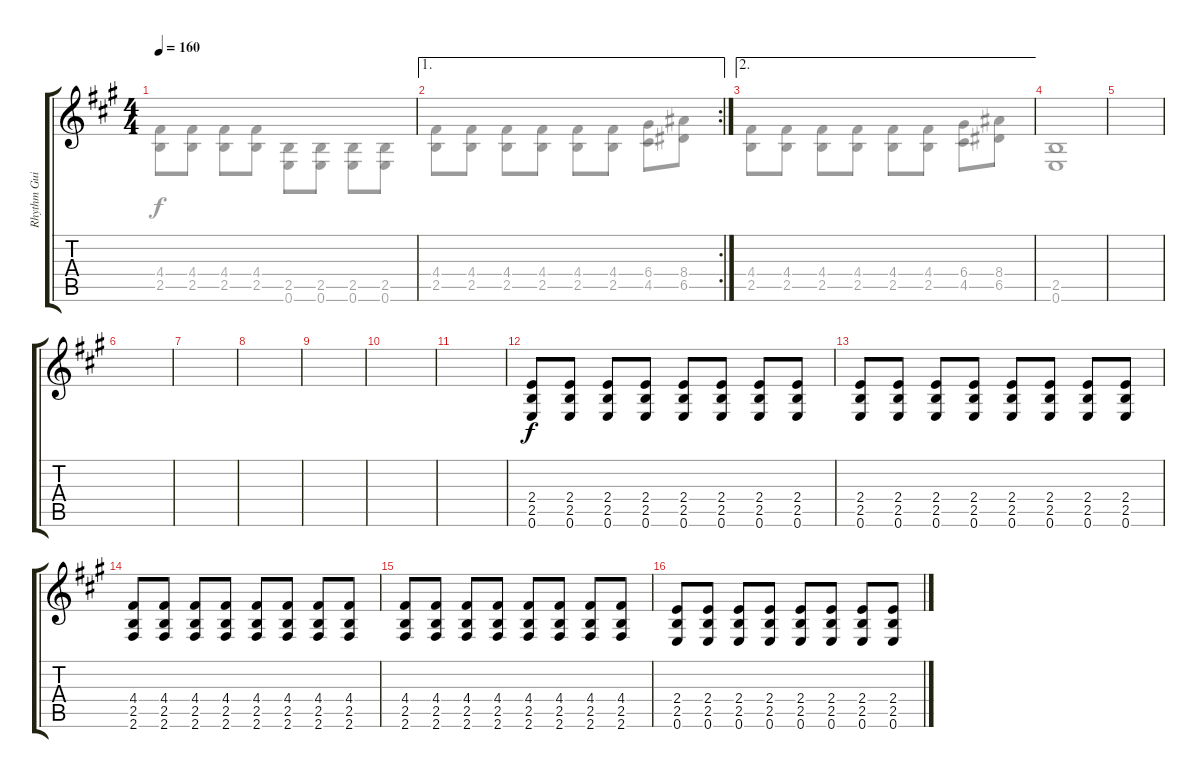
\track ("Rhythm Guitar" "Rhythm Gui") {instrument overdrivenguitar}
\staff {score tabs}
\tuning (E4 B3 G3 D3 A2 E2) {hide}
\voice
\ts (4 4)
\tempo 160
\clef g2
\ks f#minor
|
\ae 1
\rc 2
|
\ae 2
|
|
|
|
|
|
|
|
|
(2.4 2.5 0.6).8 (2.4 2.5 0.6).8 (2.4 2.5 0.6).8 (2.4 2.5 0.6).8 (2.4 2.5 0.6).8 (2.4 2.5 0.6).8 (2.4 2.5 0.6).8 (2.4 2.5 0.6).8 |
(2.4 2.5 0.6).8 (2.4 2.5 0.6).8 (2.4 2.5 0.6).8 (2.4 2.5 0.6).8 (2.4 2.5 0.6).8 (2.4 2.5 0.6).8 (2.4 2.5 0.6).8 (2.4 2.5 0.6).8 |
(4.4 2.5 2.6).8 (4.4 2.5 2.6).8 (4.4 2.5 2.6).8 (4.4 2.5 2.6).8 (4.4 2.5 2.6).8 (4.4 2.5 2.6).8 (4.4 2.5 2.6).8 (4.4 2.5 2.6).8 |
(4.4 2.5 2.6).8 (4.4 2.5 2.6).8 (4.4 2.5 2.6).8 (4.4 2.5 2.6).8 (4.4 2.5 2.6).8 (4.4 2.5 2.6).8 (4.4 2.5 2.6).8 (4.4 2.5 2.6).8 |
(2.4 2.5 0.6).8 (2.4 2.5 0.6).8 (2.4 2.5 0.6).8 (2.4 2.5 0.6).8 (2.4 2.5 0.6).8 (2.4 2.5 0.6).8 (2.4 2.5 0.6).8 (2.4 2.5 0.6).8
\voice
\clef g2
\ottava regular
\simile none
\ks f#minor
(4.4 2.5).8{dy f} (4.4 2.5).8 (4.4 2.5).8 (4.4 2.5).8 (2.5 0.6).8 (2.5 0.6).8 (2.5 0.6).8 (2.5 0.6).8 |
(4.4 2.5).8 (4.4 2.5).8 (4.4 2.5).8 (4.4 2.5).8 (4.4 2.5).8 (4.4 2.5).8 (6.4 4.5).8 (8.4 6.5).8 |
(4.4 2.5).8 (4.4 2.5).8 (4.4 2.5).8 (4.4 2.5).8 (4.4 2.5).8 (4.4 2.5).8 (6.4 4.5).8 (8.4 6.5).8 |
(2.5 0.6).1 |
|
|
|
|
|
|
|
|
|
|
|
